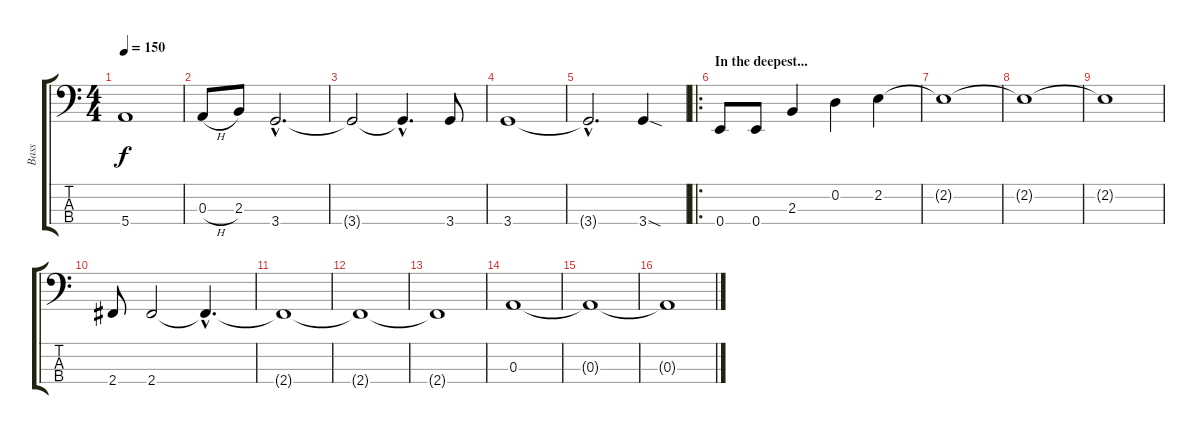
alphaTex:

\track ("Bass" "Bass") {instrument electricbassfinger}
\staff {score tabs}
\tuning (G2 D2 A1 E1) {hide}
\ts (4 4)
\tempo 150
\clef f4
\ks c
5.4{t}.1{dy f} |
0.3{h}.8 2.3.8 3.4{hac}.2{d} |
3.4{t}.2 3.4{hac t}.4{d} 3.4.8 |
3.4.1 |
3.4{hac t}.2{d} 3.4{sod}.4 |
\ro
\section ("" "In the deepest...")
0.4.8 0.4.8 2.3.4 0.2.4 2.2.4 |
2.2{t}.1 |
2.2{t}.1 |
2.2{t}.1 |
2.4.8 2.4.2 2.4{hac t}.4{d} |
2.4{t}.1 |
2.4{t}.1 |
2.4{t}.1 |
0.3.1 |
0.3{t}.1 |
0.3{t}.1
